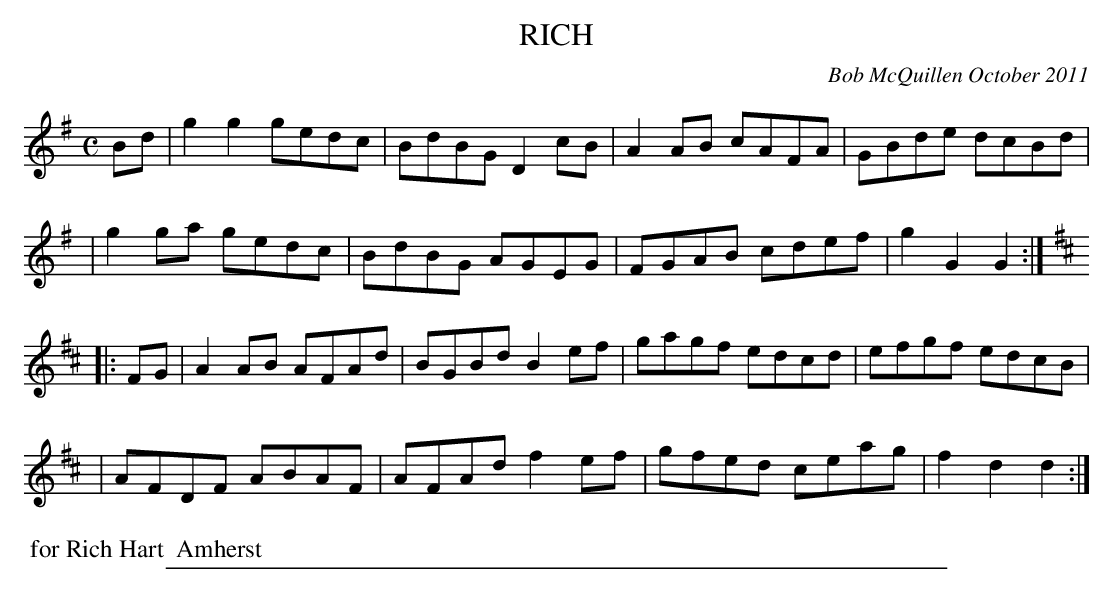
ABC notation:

X:1
T: RICH
C: Bob McQuillen October 2011
M: C
L: 1/8
K: G	% and D
Bd \
| g2g2 gedc | BdBG D2cB | A2AB cAFA | GBde dcBd |
| g2ga gedc | BdBG AGEG | FGAB cdef | g2G2 G2 :|
K: D
|: FG \
| A2AB AFAd | BGBd B2ef | gagf edcd | efgf edcB |
| AFDF ABAF | AFAd f2ef | gfed ceag | f2d2 d2 :|
